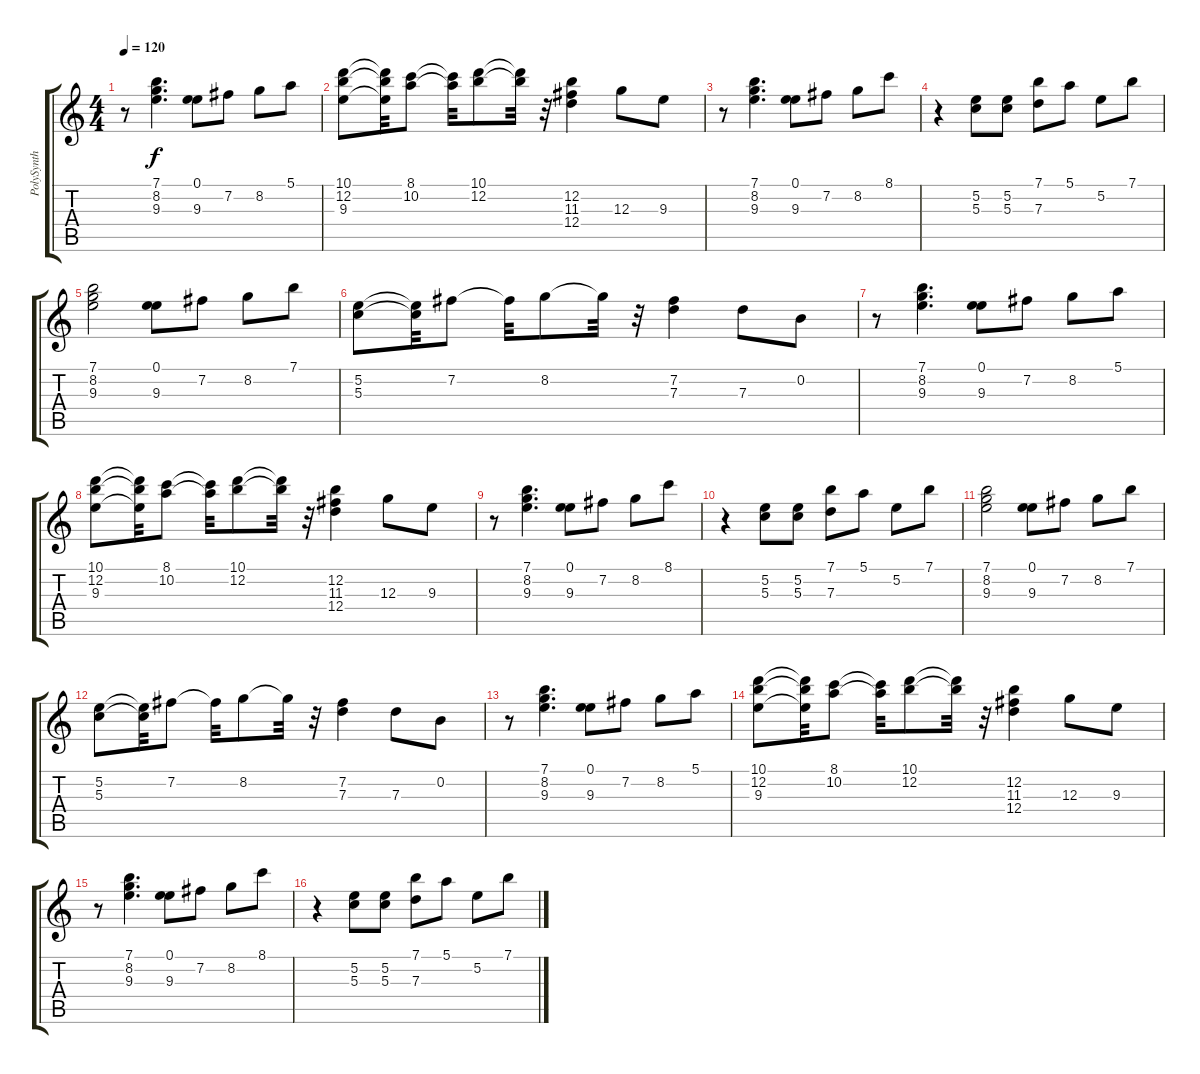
\track ("PolySynth" "PolySynth") {instrument distortionguitar}
\staff {score tabs}
\tuning (E4 B3 G3 D3 A2 E2) {hide}
\ts (4 4)
\tempo 120
\clef g2
\ks c
r.8{dy f} (7.1 8.2 9.3).4{d} (0.1 9.3).8 7.2.8 8.2.8 5.1.8 |
(10.1 12.2 9.3).8 (10.1{t} 12.2{t} 9.3{t}).32 (8.1 10.2).8 (8.1{t} 10.2{t}).32 (10.1 12.2).8 (10.1{t} 12.2{t}).32 r.32 (12.2 11.3 12.4).4 12.3.8 9.3.8 |
r.8 (7.1 8.2 9.3).4{d} (0.1 9.3).8 7.2.8 8.2.8 8.1.8 |
r.4 (5.2 5.3).8 (5.2 5.3).8 (7.1 7.3).8 5.1.8 5.2.8 7.1.8 |
(7.1 8.2 9.3).2 (0.1 9.3).8 7.2.8 8.2.8 7.1.8 |
(5.2 5.3).8 (5.2{t} 5.3{t}).32 7.2.8 7.2{t}.32 8.2.8 8.2{t}.32 r.32 (7.2 7.3).4 7.3.8 0.2.8 |
r.8 (7.1 8.2 9.3).4{d} (0.1 9.3).8 7.2.8 8.2.8 5.1.8 |
(10.1 12.2 9.3).8 (10.1{t} 12.2{t} 9.3{t}).32 (8.1 10.2).8 (8.1{t} 10.2{t}).32 (10.1 12.2).8 (10.1{t} 12.2{t}).32 r.32 (12.2 11.3 12.4).4 12.3.8 9.3.8 |
r.8 (7.1 8.2 9.3).4{d} (0.1 9.3).8 7.2.8 8.2.8 8.1.8 |
r.4 (5.2 5.3).8 (5.2 5.3).8 (7.1 7.3).8 5.1.8 5.2.8 7.1.8 |
(7.1 8.2 9.3).2 (0.1 9.3).8 7.2.8 8.2.8 7.1.8 |
(5.2 5.3).8 (5.2{t} 5.3{t}).32 7.2.8 7.2{t}.32 8.2.8 8.2{t}.32 r.32 (7.2 7.3).4 7.3.8 0.2.8 |
r.8 (7.1 8.2 9.3).4{d} (0.1 9.3).8 7.2.8 8.2.8 5.1.8 |
(10.1 12.2 9.3).8 (10.1{t} 12.2{t} 9.3{t}).32 (8.1 10.2).8 (8.1{t} 10.2{t}).32 (10.1 12.2).8 (10.1{t} 12.2{t}).32 r.32 (12.2 11.3 12.4).4 12.3.8 9.3.8 |
r.8 (7.1 8.2 9.3).4{d} (0.1 9.3).8 7.2.8 8.2.8 8.1.8 |
r.4 (5.2 5.3).8 (5.2 5.3).8 (7.1 7.3).8 5.1.8 5.2.8 7.1.8
